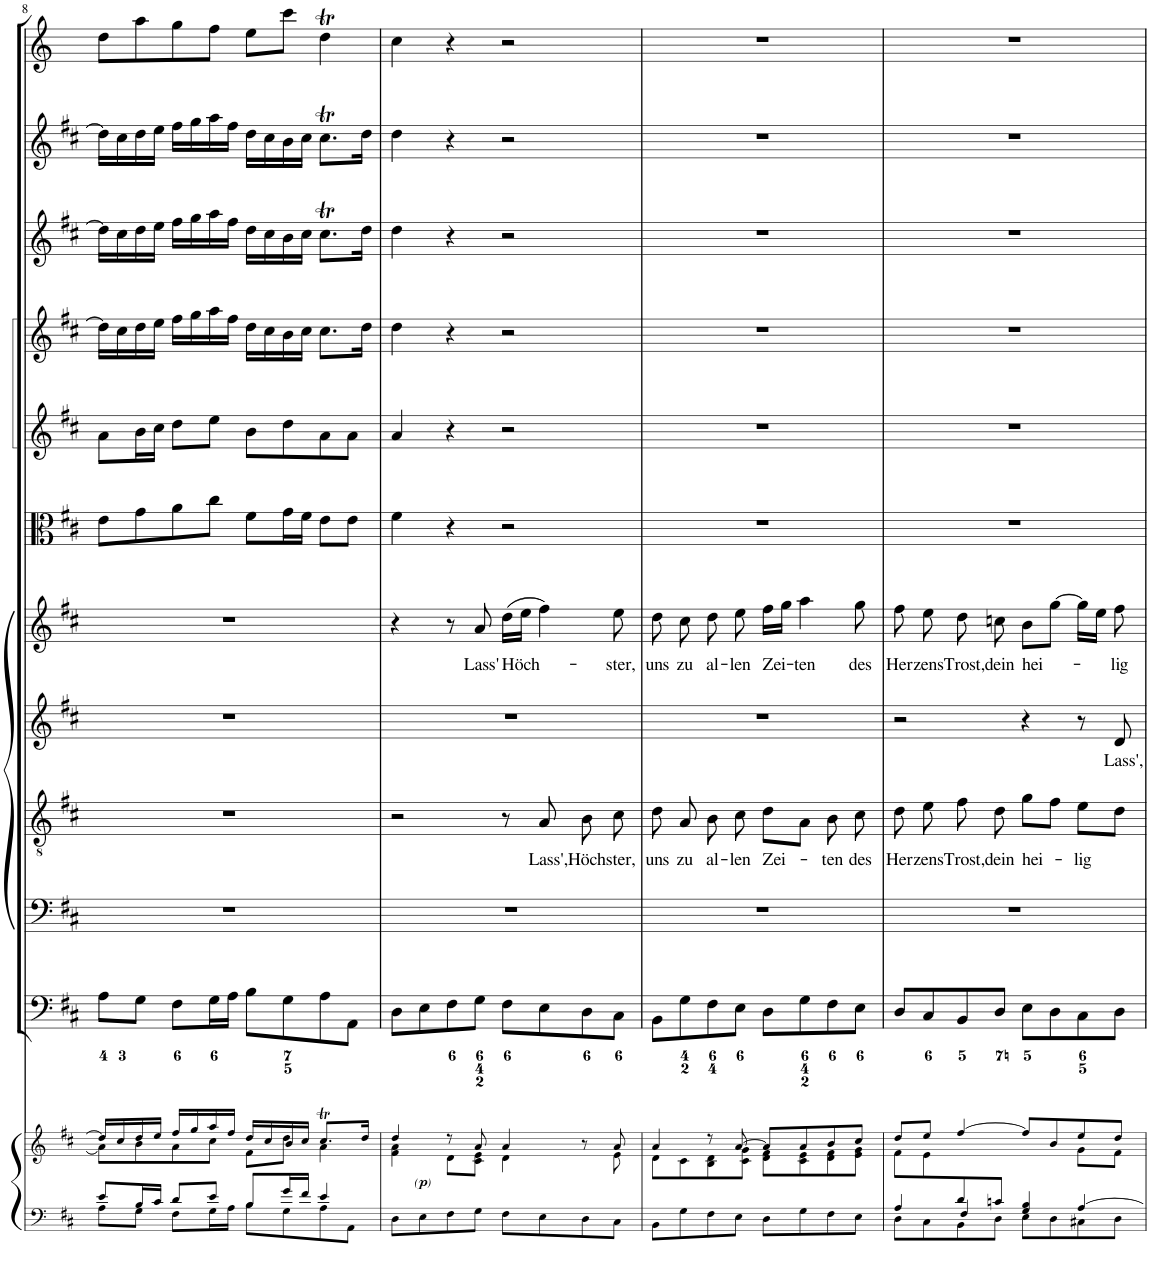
**kern	**kern	**dynam	**kern	**kern	**kern	**text	**kern	**text	**kern	**text	**kern	**kern	**kern	**kern	**kern	**kern
*part12	*part12	*part12	*part11	*part10	*part9	*part9	*part8	*part8	*part7	*part7	*part6	*part5	*part4	*part3	*part2	*part1
*staff13	*staff12	*staff12/13	*staff11	*staff10	*staff9	*staff9	*staff8	*staff8	*staff7	*staff7	*staff6	*staff5	*staff4	*staff3	*staff2	*staff1
*I"Piano reduction	*	*	*I"Continuo	*I"Basso	*I"Tenore	*	*I"Alto	*	*I"Soprano	*	*I"Viola	*I"Violino II	*I"Violino I	*I"Oboe	*I"Flauto	*I"Tromba
*I'Pno	*	*	*	*	*	*	*	*	*	*	*I'Vla	*I'Vln	*I'Vln	*I'Ob	*I'Fl	*
!!LO:PB:g=z
*clefF4	*clefG2	*	*clefF4	*clefF4	*clefGv2	*	*clefG2	*	*clefG2	*	*clefC3	*clefG2	*clefG2	*clefG2	*clefG2	*clefG2
*	*	*	*	*	*	*	*	*	*	*	*	*	*	*	*	*Trd-1c-2
*k[f#c#]	*k[f#c#]	*	*k[f#c#]	*k[f#c#]	*k[f#c#]	*	*k[f#c#]	*	*k[f#c#]	*	*k[f#c#]	*k[f#c#]	*k[f#c#]	*k[f#c#]	*k[f#c#]	*k[]
*M4/4	*M4/4	*	*M4/4	*M4/4	*M4/4	*	*M4/4	*	*M4/4	*	*M4/4	*M4/4	*M4/4	*M4/4	*M4/4	*M4/4
*met(c)	*met(c)	*	*met(c)	*met(c)	*met(c)	*	*met(c)	*	*met(c)	*	*met(c)	*met(c)	*met(c)	*met(c)	*met(c)	*met(c)
=8	=8	=8	=8	=8	=8	=8	=8	=8	=8	=8	=8	=8	=8	=8	=8	=8
*^	*^	*	*	*	*	*	*	*	*	*	*	*	*	*	*	*
8e/L	8A\L	16dd/LL]	8a\L]	.	8A\L	1r	1r	.	1r	.	1r	.	8e\L	8a\L	16dd\LL]	16dd\LL]	16dd\LL]	8dd\L
.	.	16cc#/	.	.	.	.	.	.	.	.	.	.	.	.	16cc#\	16cc#\	16cc#\	.
16B/L	8G\J	16dd/	8b\	.	8G\J	.	.	.	.	.	.	.	8g\	16b\L	16dd\	16dd\	16dd\	8aa\
16c#/JJ	.	16ee/JJ	.	.	.	.	.	.	.	.	.	.	.	16cc#\JJ	16ee\JJ	16ee\JJ	16ee\JJ	.
8d/L	8F#\L	16ff#/LL	8a\	.	8F#\L	.	.	.	.	.	.	.	8a\	8dd\L	16ff#\LL	16ff#\LL	16ff#\LL	8gg\
.	.	16gg/	.	.	.	.	.	.	.	.	.	.	.	.	16gg\	16gg\	16gg\	.
8e/J	16G\L	16aa/	8cc#\J	.	16G\L	.	.	.	.	.	.	.	8cc#\J	8ee\J	16aa\	16aa\	16aa\	8ff\J
.	16A\JJ	16ff#/JJ	.	.	16A\JJ	.	.	.	.	.	.	.	.	.	16ff#\JJ	16ff#\JJ	16ff#\JJ	.
8B/L	8B\L	16dd/LL	8f#\L	.	8B\L	.	.	.	.	.	.	.	8f#\L	8b\L	16dd\LL	16dd\LL	16dd\LL	8ee\L
.	.	16cc#/	.	.	.	.	.	.	.	.	.	.	.	.	16cc#\	16cc#\	16cc#\	.
16g/L	8G\	16b/	8dd\J	.	8G\	.	.	.	.	.	.	.	16g\L	8dd\	16b\	16b\	16b\	8ccc\J
16f#/JJ	.	16cc#/JJ	.	.	.	.	.	.	.	.	.	.	16f#\JJ	.	16cc#\JJ	16cc#\JJ	16cc#\JJ	.
4e/	8A\	8.cc#t/L	4a\	.	8A\	.	.	.	.	.	.	.	8e\L	8a\	8.cc#\L	8.cc#t\L	8.cc#t\L	4ddT\
.	8AA\J	.	.	.	8AA\J	.	.	.	.	.	.	.	8e\J	8a\J	.	.	.	.
.	.	16dd/Jk	.	.	.	.	.	.	.	.	.	.	.	.	16dd\Jk	16dd\Jk	16dd\Jk	.
*v	*v	*	*	*	*	*	*	*	*	*	*	*	*	*	*	*	*	*
=9	=9	=9	=9	=9	=9	=9	=9	=9	=9	=9	=9	=9	=9	=9	=9	=9	=9
*	*	*^	*	*	*	*	*	*	*	*	*	*	*	*	*	*	*
8D\L	4dd/	4f#\ 4a\	8ryy	.	8D\L	1r	2r	.	1r	.	4r	.	4f#\	4a/	4dd\	4dd\	4dd\	4cc\
!	!	!	!	!LO:DY:b	!	!	!	!	!	!	!	!	!	!	!	!	!	!
!	!	!	!	!LO:DY:n=1:b	!	!	!	!	!	!	!	!	!	!	!	!	!	!
!	!	!	!	!LO:DY:n=2:b	!	!	!	!	!	!	!	!	!	!	!	!	!	!
8E\	.	.	2..ryy	other-dynamics p other-dynamics	8E\	.	.	.	.	.	.	.	.	.	.	.	.	.
8F#\	8r	8d\L	.	.	8F#\	.	.	.	.	.	8r	.	4r	4r	4r	4r	4r	4r
!	!	!	!	!	!	!	!	!	!	!	!	!LO:LY:b	!	!	!	!	!	!
8G\J	8a/	8c#\ 8e\J	.	.	8G\J	.	.	.	.	.	8a/	Lass'	.	.	.	.	.	.
!	!	!	!	!	!	!	!	!	!	!	!	!LO:LY:b	!	!	!	!	!	!
8F#\L	4a/	4d\	.	.	8F#\L	.	8r	.	.	.	(16dd\LL	Höch-	2r	2r	2r	2r	2r	2r
.	.	.	.	.	.	.	.	.	.	.	16ee\JJ	.	.	.	.	.	.	.
!	!	!	!	!	!	!	!	!LO:LY:b	!	!	!	!	!	!	!	!	!	!
8E\	.	.	.	.	8E\	.	8A/	Lass',	.	.	4ff#\)	.	.	.	.	.	.	.
!	!	!	!	!	!	!	!	!LO:LY:b	!	!	!	!	!	!	!	!	!	!
8D\	8r	8ryy	.	.	8D\	.	8B\	Höch-	.	.	.	.	.	.	.	.	.	.
!	!	!	!	!	!	!	!	!LO:LY:b	!	!	!	!LO:LY:b	!	!	!	!	!	!
8C#\J	8a/	8e\	.	.	8C#\J	.	8c#\	-ster,	.	.	8ee\	-ster,	.	.	.	.	.	.
=10	=10	=10	=10	=10	=10	=10	=10	=10	=10	=10	=10	=10	=10	=10	=10	=10	=10	=10
!	!	!	!	!	!	!	!	!LO:LY:b	!	!	!	!LO:LY:b	!	!	!	!	!	!
*	*	*v	*v	*	*	*	*	*	*	*	*	*	*	*	*	*	*	*
8BB\L	4a/	8d\L	.	8BB\L	1r	8d\	uns	1r	.	8dd\	uns	1r	1r	1r	1r	1r	1r
!	!	!	!	!	!	!	!LO:LY:b	!	!	!	!LO:LY:b	!	!	!	!	!	!
8G\	.	8c#\	.	8G\	.	8A/	zu	.	.	8cc#\	zu	.	.	.	.	.	.
!	!	!	!	!	!	!	!LO:LY:b	!	!	!	!LO:LY:b	!	!	!	!	!	!
8F#\	8r	8B\ 8d\	.	8F#\	.	8B\	al-	.	.	8dd\	al-	.	.	.	.	.	.
!	!	!	!	!	!	!	!LO:LY:b	!	!	!	!LO:LY:b	!	!	!	!	!	!
8E\J	[8a/	8c#\ 8g\J	.	8E\J	.	8c#\	-len	.	.	8ee\	-len	.	.	.	.	.	.
!	!	!	!	!	!	!	!LO:LY:b	!	!	!	!LO:LY:b	!	!	!	!	!	!
8D\L	8a/L]	8d\ 8f#\L	.	8D\L	.	8d\L	Zei-	.	.	16ff#\LL	Zei-	.	.	.	.	.	.
.	.	.	.	.	.	.	.	.	.	16gg\JJ	.	.	.	.	.	.	.
!	!	!	!	!	!	!	!	!	!	!	!LO:LY:b	!	!	!	!	!	!
8G\	8a/	8c#\ 8e\	.	8G\	.	8A\J	.	.	.	4aa\	-ten	.	.	.	.	.	.
!	!	!	!	!	!	!	!LO:LY:b	!	!	!	!	!	!	!	!	!	!
8F#\	8b/	8d\ 8f#\	.	8F#\	.	8B\	-ten	.	.	.	.	.	.	.	.	.	.
!	!	!	!	!	!	!	!LO:LY:b	!	!	!	!LO:LY:b	!	!	!	!	!	!
8E\J	8cc#/J	8e\ 8g\J	.	8E\J	.	8c#\	des	.	.	8gg\	des	.	.	.	.	.	.
=11	=11	=11	=11	=11	=11	=11	=11	=11	=11	=11	=11	=11	=11	=11	=11	=11	=11
*^	*	*	*	*	*	*	*	*	*	*	*	*	*	*	*	*	*
*	*^	*	*	*	*	*	*	*	*	*	*	*	*	*	*	*	*	*
!	!	!	!	!	!	!	!	!	!LO:LY:b	!	!	!	!LO:LY:b	!	!	!	!	!	!
4ryy	4A/	8D\L	8dd/L	8f#\L	.	8D/L	1r	8d\	Her-	2r	.	8ff#\	Her-	1r	1r	1r	1r	1r	1r
!	!	!	!	!	!	!	!	!	!LO:LY:b	!	!	!	!LO:LY:b	!	!	!	!	!	!
.	.	8C#\	8ee/J	8e\	.	8C#/	.	8e\	-zens	.	.	8ee\	-zens	.	.	.	.	.	.
!	!	!	!	!	!	!	!	!	!LO:LY:b	!	!	!	!LO:LY:b	!	!	!	!	!	!
8d/	4F#/	8BB\	[4ff#/	4ryy	.	8BB/	.	8f#\	Trost,	.	.	8dd\	Trost,	.	.	.	.	.	.
!	!	!	!	!	!	!	!	!	!LO:LY:b	!	!	!	!LO:LY:b	!	!	!	!	!	!
8cn/J	.	8D\J	.	.	.	8D/J	.	8d\	dein	.	.	8ccn\	dein	.	.	.	.	.	.
!	!	!	!	!	!	!	!	!	!LO:LY:b	!	!	!	!LO:LY:b	!	!	!	!	!	!
2ryy	4G/ 4B/	8E\L	8ff#/L]	4ryy	.	8E\L	.	8g\L	hei-	4r	.	8b\L	hei-	.	.	.	.	.	.
.	.	8D\	8b/	.	.	8D\	.	8f#\J	.	.	.	[8gg\J	.	.	.	.	.	.	.
!	!	!	!	!	!	!	!	!	!LO:LY:b	!	!	!	!	!	!	!	!	!	!
.	[4A/	8C#X\	8ee/	8g\L	.	8C#\	.	8e\L	-lig	8r	.	16gg\LL]	.	.	.	.	.	.	.
.	.	.	.	.	.	.	.	.	.	.	.	16ee\JJ	.	.	.	.	.	.	.
!	!	!	!	!	!	!	!	!	!	!	!LO:LY:b	!	!LO:LY:b	!	!	!	!	!	!
.	.	8D\J	8dd/J	8f#\J	.	8D\J	.	8d\J	.	8d/	Lass',	8ff#\	-lig	.	.	.	.	.	.
*v	*v	*v	*	*	*	*	*	*	*	*	*	*	*	*	*	*	*	*	*
*	*v	*v	*	*	*	*	*	*	*	*	*	*	*	*	*	*	*
=	=	=	=	=	=	=	=	=	=	=	=	=	=	=	=	=
*-	*-	*-	*-	*-	*-	*-	*-	*-	*-	*-	*-	*-	*-	*-	*-	*-
